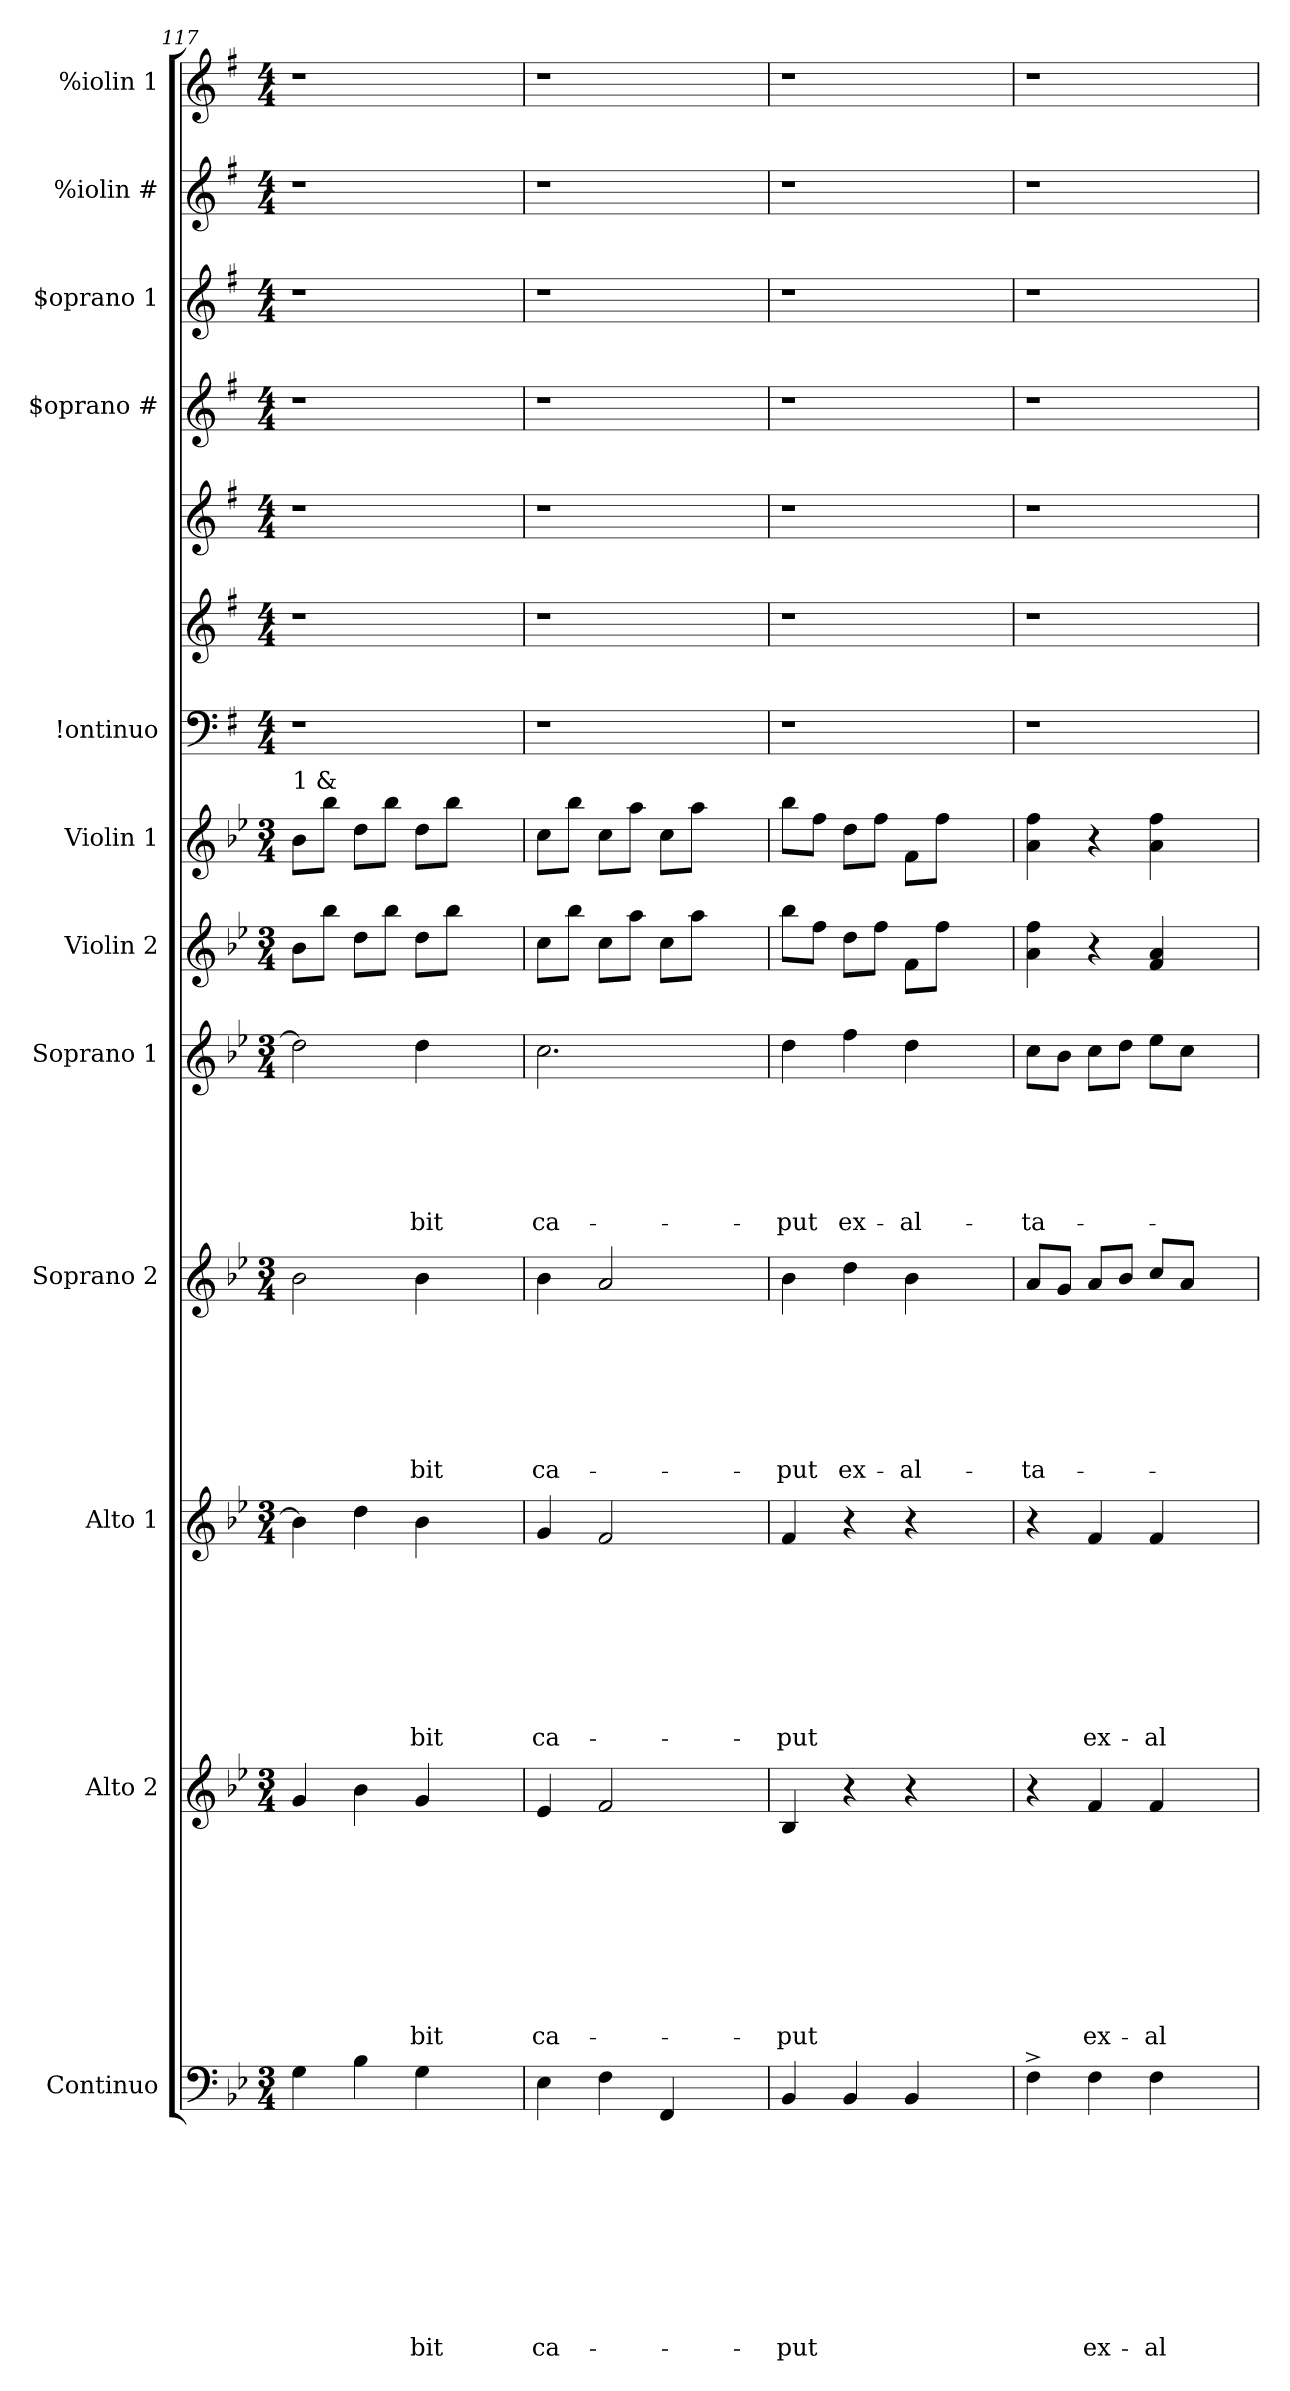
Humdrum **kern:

**kern	**text	**text	**text	**text	**text	**text	**text	**text	**text	**text	**kern	**text	**text	**text	**text	**text	**text	**text	**text	**text	**kern	**text	**text	**text	**text	**text	**text	**text	**text	**kern	**text	**text	**text	**text	**text	**text	**text	**kern	**text	**text	**text	**text	**text	**text	**kern	**kern	**kern	**kern	**kern	**kern	**kern	**kern	**kern
*part14	*part14	*part14	*part14	*part14	*part14	*part14	*part14	*part14	*part14	*part14	*part13	*part13	*part13	*part13	*part13	*part13	*part13	*part13	*part13	*part13	*part12	*part12	*part12	*part12	*part12	*part12	*part12	*part12	*part12	*part11	*part11	*part11	*part11	*part11	*part11	*part11	*part11	*part10	*part10	*part10	*part10	*part10	*part10	*part10	*part9	*part8	*part7	*part6	*part5	*part4	*part3	*part2	*part1
*staff14	*staff14	*staff14	*staff14	*staff14	*staff14	*staff14	*staff14	*staff14	*staff14	*staff14	*staff13	*staff13	*staff13	*staff13	*staff13	*staff13	*staff13	*staff13	*staff13	*staff13	*staff12	*staff12	*staff12	*staff12	*staff12	*staff12	*staff12	*staff12	*staff12	*staff11	*staff11	*staff11	*staff11	*staff11	*staff11	*staff11	*staff11	*staff10	*staff10	*staff10	*staff10	*staff10	*staff10	*staff10	*staff9	*staff8	*staff7	*staff6	*staff5	*staff4	*staff3	*staff2	*staff1
*I"Continuo	*	*	*	*	*	*	*	*	*	*	*I"Alto 2	*	*	*	*	*	*	*	*	*	*I"Alto 1	*	*	*	*	*	*	*	*	*I"Soprano 2	*	*	*	*	*	*	*	*I"Soprano 1	*	*	*	*	*	*	*I"Violin 2	*I"Violin 1	*I"!ontinuo	*I""lto #	*I""lto 1	*I"$oprano #	*I"$oprano 1	*I"%iolin #	*I"%iolin 1
*I'Con.	*	*	*	*	*	*	*	*	*	*	*I'A. 2	*	*	*	*	*	*	*	*	*	*I'A. 1	*	*	*	*	*	*	*	*	*I'S. 2	*	*	*	*	*	*	*	*I'S. 1	*	*	*	*	*	*	*I'Vln. 2	*I'Vln. 1	*I'!on.	*	*	*	*	*	*
!!LO:PB:g=z
*clefF4	*	*	*	*	*	*	*	*	*	*	*clefG2	*	*	*	*	*	*	*	*	*	*clefG2	*	*	*	*	*	*	*	*	*clefG2	*	*	*	*	*	*	*	*clefG2	*	*	*	*	*	*	*clefG2	*clefG2	*clefF4	*clefG2	*clefG2	*clefG2	*clefG2	*clefG2	*clefG2
*k[b-e-]	*	*	*	*	*	*	*	*	*	*	*k[b-e-]	*	*	*	*	*	*	*	*	*	*k[b-e-]	*	*	*	*	*	*	*	*	*k[b-e-]	*	*	*	*	*	*	*	*k[b-e-]	*	*	*	*	*	*	*k[b-e-]	*k[b-e-]	*k[f#]	*k[f#]	*k[f#]	*k[f#]	*k[f#]	*k[f#]	*k[f#]
*B-:	*	*	*	*	*	*	*	*	*	*	*B-:	*	*	*	*	*	*	*	*	*	*B-:	*	*	*	*	*	*	*	*	*B-:	*	*	*	*	*	*	*	*B-:	*	*	*	*	*	*	*B-:	*B-:	*G:	*G:	*G:	*G:	*G:	*G:	*G:
*M3/4	*	*	*	*	*	*	*	*	*	*	*M3/4	*	*	*	*	*	*	*	*	*	*M3/4	*	*	*	*	*	*	*	*	*M3/4	*	*	*	*	*	*	*	*M3/4	*	*	*	*	*	*	*M3/4	*M3/4	*M4/4	*M4/4	*M4/4	*M4/4	*M4/4	*M4/4	*M4/4
=117	=117	=117	=117	=117	=117	=117	=117	=117	=117	=117	=117	=117	=117	=117	=117	=117	=117	=117	=117	=117	=117	=117	=117	=117	=117	=117	=117	=117	=117	=117	=117	=117	=117	=117	=117	=117	=117	=117	=117	=117	=117	=117	=117	=117	=117	=117	=117	=117	=117	=117	=117	=117	=117
!	!	!	!	!	!	!	!	!	!	!	!	!	!	!	!	!	!	!	!	!	!	!	!	!	!	!	!	!	!	!	!	!	!	!	!	!	!	!	!	!	!	!	!	!	!	!LO:TX:a:t=1 &	!	!	!	!	!	!	!
4G\	.	.	.	.	.	.	.	.	.	.	4g/	.	.	.	.	.	.	.	.	.	4b-\]	.	.	.	.	.	.	.	.	2b-\	.	.	.	.	.	.	.	2dd\]	.	.	.	.	.	.	8b-\L	8b-\L	1r	1r	1r	1r	1r	1r	1r
.	.	.	.	.	.	.	.	.	.	.	.	.	.	.	.	.	.	.	.	.	.	.	.	.	.	.	.	.	.	.	.	.	.	.	.	.	.	.	.	.	.	.	.	.	8bb-\J	8bb-\J	.	.	.	.	.	.	.
4B-\	.	.	.	.	.	.	.	.	.	.	4b-\	.	.	.	.	.	.	.	.	.	4dd\	.	.	.	.	.	.	.	.	.	.	.	.	.	.	.	.	.	.	.	.	.	.	.	8dd\L	8dd\L	.	.	.	.	.	.	.
.	.	.	.	.	.	.	.	.	.	.	.	.	.	.	.	.	.	.	.	.	.	.	.	.	.	.	.	.	.	.	.	.	.	.	.	.	.	.	.	.	.	.	.	.	8bb-\J	8bb-\J	.	.	.	.	.	.	.
!	!	!	!	!	!	!	!	!	!	!LO:LY:a	!	!	!	!	!	!	!	!	!	!LO:LY:b	!	!	!	!	!	!	!	!	!LO:LY:b	!	!	!	!	!	!	!	!LO:LY:b	!	!	!	!	!	!	!LO:LY:b	!	!	!	!	!	!	!	!	!
4G\	.	.	.	.	.	.	.	.	.	-bit	4g/	.	.	.	.	.	.	.	.	-bit	4b-\	.	.	.	.	.	.	.	-bit	4b-\	.	.	.	.	.	.	-bit	4dd\	.	.	.	.	.	-bit	8dd\L	8dd\L	.	.	.	.	.	.	.
.	.	.	.	.	.	.	.	.	.	.	.	.	.	.	.	.	.	.	.	.	.	.	.	.	.	.	.	.	.	.	.	.	.	.	.	.	.	.	.	.	.	.	.	.	8bb-\J	8bb-\J	.	.	.	.	.	.	.
4ryy	.	.	.	.	.	.	.	.	.	.	4ryy	.	.	.	.	.	.	.	.	.	4ryy	.	.	.	.	.	.	.	.	4ryy	.	.	.	.	.	.	.	4ryy	.	.	.	.	.	.	4ryy	4ryy	.	.	.	.	.	.	.
=118	=118	=118	=118	=118	=118	=118	=118	=118	=118	=118	=118	=118	=118	=118	=118	=118	=118	=118	=118	=118	=118	=118	=118	=118	=118	=118	=118	=118	=118	=118	=118	=118	=118	=118	=118	=118	=118	=118	=118	=118	=118	=118	=118	=118	=118	=118	=118	=118	=118	=118	=118	=118	=118
!	!	!	!	!	!	!	!	!	!	!LO:LY:a	!	!	!	!	!	!	!	!	!	!LO:LY:b	!	!	!	!	!	!	!	!	!LO:LY:b	!	!	!	!	!	!	!	!LO:LY:b	!	!	!	!	!	!	!LO:LY:b	!	!	!	!	!	!	!	!	!
4E->\	.	.	.	.	.	.	.	.	.	ca-	4e-/	.	.	.	.	.	.	.	.	ca-	4g/	.	.	.	.	.	.	.	ca-	4b-\	.	.	.	.	.	.	ca-	2.cc\	.	.	.	.	.	ca-	8cc\L	8cc\L	1r	1r	1r	1r	1r	1r	1r
.	.	.	.	.	.	.	.	.	.	.	.	.	.	.	.	.	.	.	.	.	.	.	.	.	.	.	.	.	.	.	.	.	.	.	.	.	.	.	.	.	.	.	.	.	8bb-\J	8bb-\J	.	.	.	.	.	.	.
4F\	.	.	.	.	.	.	.	.	.	.	2f/	.	.	.	.	.	.	.	.	.	2f/	.	.	.	.	.	.	.	.	2a/	.	.	.	.	.	.	.	.	.	.	.	.	.	.	8cc\L	8cc\L	.	.	.	.	.	.	.
.	.	.	.	.	.	.	.	.	.	.	.	.	.	.	.	.	.	.	.	.	.	.	.	.	.	.	.	.	.	.	.	.	.	.	.	.	.	.	.	.	.	.	.	.	8aa\J	8aa\J	.	.	.	.	.	.	.
4FF/	.	.	.	.	.	.	.	.	.	.	.	.	.	.	.	.	.	.	.	.	.	.	.	.	.	.	.	.	.	.	.	.	.	.	.	.	.	.	.	.	.	.	.	.	8cc\L	8cc\L	.	.	.	.	.	.	.
.	.	.	.	.	.	.	.	.	.	.	.	.	.	.	.	.	.	.	.	.	.	.	.	.	.	.	.	.	.	.	.	.	.	.	.	.	.	.	.	.	.	.	.	.	8aa\J	8aa\J	.	.	.	.	.	.	.
4ryy	.	.	.	.	.	.	.	.	.	.	4ryy	.	.	.	.	.	.	.	.	.	4ryy	.	.	.	.	.	.	.	.	4ryy	.	.	.	.	.	.	.	4ryy	.	.	.	.	.	.	4ryy	4ryy	.	.	.	.	.	.	.
=119	=119	=119	=119	=119	=119	=119	=119	=119	=119	=119	=119	=119	=119	=119	=119	=119	=119	=119	=119	=119	=119	=119	=119	=119	=119	=119	=119	=119	=119	=119	=119	=119	=119	=119	=119	=119	=119	=119	=119	=119	=119	=119	=119	=119	=119	=119	=119	=119	=119	=119	=119	=119	=119
!	!	!	!	!	!	!	!	!	!	!LO:LY:a	!	!	!	!	!	!	!	!	!	!LO:LY:b	!	!	!	!	!	!	!	!	!LO:LY:b	!	!	!	!	!	!	!	!LO:LY:b	!	!	!	!	!	!	!LO:LY:b	!	!	!	!	!	!	!	!	!
4BB-/	.	.	.	.	.	.	.	.	.	-put	4B-/	.	.	.	.	.	.	.	.	-put	4f/	.	.	.	.	.	.	.	-put	4b-\	.	.	.	.	.	.	-put	4dd\	.	.	.	.	.	-put	8bb-\L	8bb-\L	1r	1r	1r	1r	1r	1r	1r
.	.	.	.	.	.	.	.	.	.	.	.	.	.	.	.	.	.	.	.	.	.	.	.	.	.	.	.	.	.	.	.	.	.	.	.	.	.	.	.	.	.	.	.	.	8ff\J	8ff\J	.	.	.	.	.	.	.
!	!	!	!	!	!	!	!	!	!	!	!	!	!	!	!	!	!	!	!	!	!	!	!	!	!	!	!	!	!	!	!	!	!	!	!	!	!LO:LY:b	!	!	!	!	!	!	!LO:LY:b	!	!	!	!	!	!	!	!	!
4BB-/	.	.	.	.	.	.	.	.	.	.	4r	.	.	.	.	.	.	.	.	.	4r	.	.	.	.	.	.	.	.	4dd\	.	.	.	.	.	.	ex-	4ff\	.	.	.	.	.	ex-	8dd\L	8dd\L	.	.	.	.	.	.	.
.	.	.	.	.	.	.	.	.	.	.	.	.	.	.	.	.	.	.	.	.	.	.	.	.	.	.	.	.	.	.	.	.	.	.	.	.	.	.	.	.	.	.	.	.	8ff\J	8ff\J	.	.	.	.	.	.	.
!	!	!	!	!	!	!	!	!	!	!	!	!	!	!	!	!	!	!	!	!	!	!	!	!	!	!	!	!	!	!	!	!	!	!	!	!	!LO:LY:b	!	!	!	!	!	!	!LO:LY:b	!	!	!	!	!	!	!	!	!
4BB-/	.	.	.	.	.	.	.	.	.	.	4r	.	.	.	.	.	.	.	.	.	4r	.	.	.	.	.	.	.	.	4b-\	.	.	.	.	.	.	-al-	4dd\	.	.	.	.	.	-al-	8f\L	8f\L	.	.	.	.	.	.	.
.	.	.	.	.	.	.	.	.	.	.	.	.	.	.	.	.	.	.	.	.	.	.	.	.	.	.	.	.	.	.	.	.	.	.	.	.	.	.	.	.	.	.	.	.	8ff\J	8ff\J	.	.	.	.	.	.	.
4ryy	.	.	.	.	.	.	.	.	.	.	4ryy	.	.	.	.	.	.	.	.	.	4ryy	.	.	.	.	.	.	.	.	4ryy	.	.	.	.	.	.	.	4ryy	.	.	.	.	.	.	4ryy	4ryy	.	.	.	.	.	.	.
=120	=120	=120	=120	=120	=120	=120	=120	=120	=120	=120	=120	=120	=120	=120	=120	=120	=120	=120	=120	=120	=120	=120	=120	=120	=120	=120	=120	=120	=120	=120	=120	=120	=120	=120	=120	=120	=120	=120	=120	=120	=120	=120	=120	=120	=120	=120	=120	=120	=120	=120	=120	=120	=120
!	!	!	!	!	!	!	!	!	!	!	!	!	!	!	!	!	!	!	!	!	!	!	!	!	!	!	!	!	!	!	!	!	!	!	!	!	!LO:LY:b	!	!	!	!	!	!	!LO:LY:b	!	!	!	!	!	!	!	!	!
4F^>\	.	.	.	.	.	.	.	.	.	.	4r	.	.	.	.	.	.	.	.	.	4r	.	.	.	.	.	.	.	.	8a/L	.	.	.	.	.	.	-ta-	8cc\L	.	.	.	.	.	-ta-	4a\ 4ff\	4a\ 4ff\	1r	1r	1r	1r	1r	1r	1r
.	.	.	.	.	.	.	.	.	.	.	.	.	.	.	.	.	.	.	.	.	.	.	.	.	.	.	.	.	.	8g/J	.	.	.	.	.	.	.	8b-\J	.	.	.	.	.	.	.	.	.	.	.	.	.	.	.
!	!	!	!	!	!	!	!	!	!	!LO:LY:a	!	!	!	!	!	!	!	!	!	!LO:LY:b	!	!	!	!	!	!	!	!	!LO:LY:b	!	!	!	!	!	!	!	!	!	!	!	!	!	!	!	!	!	!	!	!	!	!	!	!
4F\	.	.	.	.	.	.	.	.	.	ex-	4f/	.	.	.	.	.	.	.	.	ex-	4f/	.	.	.	.	.	.	.	ex-	8a/L	.	.	.	.	.	.	.	8cc\L	.	.	.	.	.	.	4r	4r	.	.	.	.	.	.	.
.	.	.	.	.	.	.	.	.	.	.	.	.	.	.	.	.	.	.	.	.	.	.	.	.	.	.	.	.	.	8b-/J	.	.	.	.	.	.	.	8dd\J	.	.	.	.	.	.	.	.	.	.	.	.	.	.	.
!	!	!	!	!	!	!	!	!	!	!LO:LY:a	!	!	!	!	!	!	!	!	!	!LO:LY:b	!	!	!	!	!	!	!	!	!LO:LY:b	!	!	!	!	!	!	!	!	!	!	!	!	!	!	!	!	!	!	!	!	!	!	!	!
4F\	.	.	.	.	.	.	.	.	.	-al-	4f/	.	.	.	.	.	.	.	.	-al-	4f/	.	.	.	.	.	.	.	-al-	8cc/L	.	.	.	.	.	.	.	8ee-\L	.	.	.	.	.	.	4f/ 4a/	4a\ 4ff\	.	.	.	.	.	.	.
.	.	.	.	.	.	.	.	.	.	.	.	.	.	.	.	.	.	.	.	.	.	.	.	.	.	.	.	.	.	8a/J	.	.	.	.	.	.	.	8cc\J	.	.	.	.	.	.	.	.	.	.	.	.	.	.	.
4ryy	.	.	.	.	.	.	.	.	.	.	4ryy	.	.	.	.	.	.	.	.	.	4ryy	.	.	.	.	.	.	.	.	4ryy	.	.	.	.	.	.	.	4ryy	.	.	.	.	.	.	4ryy	4ryy	.	.	.	.	.	.	.
=	=	=	=	=	=	=	=	=	=	=	=	=	=	=	=	=	=	=	=	=	=	=	=	=	=	=	=	=	=	=	=	=	=	=	=	=	=	=	=	=	=	=	=	=	=	=	=	=	=	=	=	=	=
*-	*-	*-	*-	*-	*-	*-	*-	*-	*-	*-	*-	*-	*-	*-	*-	*-	*-	*-	*-	*-	*-	*-	*-	*-	*-	*-	*-	*-	*-	*-	*-	*-	*-	*-	*-	*-	*-	*-	*-	*-	*-	*-	*-	*-	*-	*-	*-	*-	*-	*-	*-	*-	*-
